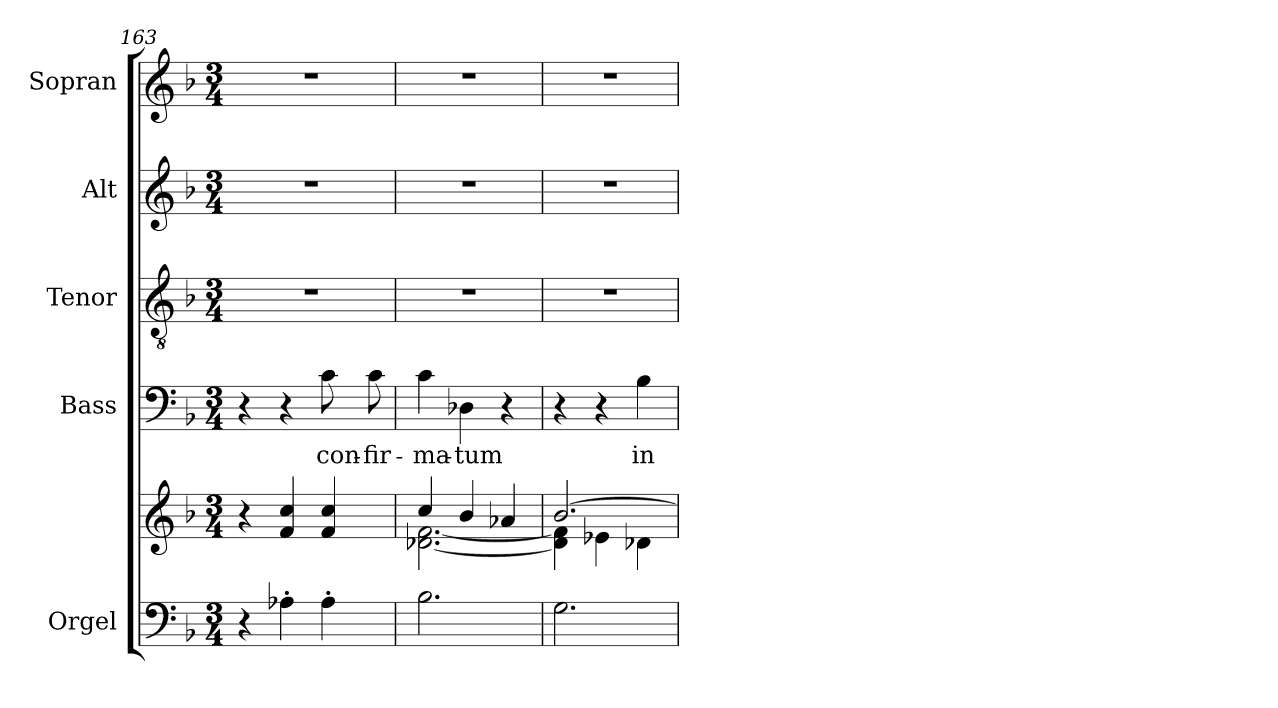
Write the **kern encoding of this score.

**kern	**kern	**kern	**text	**kern	**kern	**kern
*part5	*part5	*part4	*part4	*part3	*part2	*part1
*staff6	*staff5	*staff4	*staff4	*staff3	*staff2	*staff1
*I"Orgel	*	*I"Bass	*	*I"Tenor	*I"Alt	*I"Sopran
*I'Org.	*	*I'B.	*	*I'T.	*I'A.	*I'S.
!!LO:LB:g=z
*clefF4	*clefG2	*clefF4	*	*clefGv2	*clefG2	*clefG2
*k[b-]	*k[b-]	*k[b-]	*	*k[b-]	*k[b-]	*k[b-]
*F:	*F:	*F:	*	*F:	*F:	*F:
*M3/4	*M3/4	*M3/4	*	*M3/4	*M3/4	*M3/4
=163	=163	=163	=163	=163	=163	=163
4r	4r	4r	.	2.r	2.r	2.r
4A-X'>\	4f/ 4cc/	4r	.	.	.	.
!	!	!	!LO:LY:b	!	!	!
4A-'>\	4f/ 4cc/	8c\	con-	.	.	.
!	!	!	!LO:LY:b	!	!	!
.	.	8c\	-fir-	.	.	.
=164	=164	=164	=164	=164	=164	=164
*	*^	*	*	*	*	*
!	!	!	!	!LO:LY:b	!	!	!
2.B-\	4cc/	[<2.d-X\ [<2.f\	4c\	-ma-	2.r	2.r	2.r
!	!	!	!	!LO:LY:b	!	!	!
.	4b-/	.	4D-X\	-tum	.	.	.
.	4a-X/	.	4r	.	.	.	.
=165	=165	=165	=165	=165	=165	=165	=165
2.G\	[>2.b-/	4d-\] 4f\]	4r	.	2.r	2.r	2.r
.	.	4e-X\	4r	.	.	.	.
!	!	!	!	!LO:LY:b	!	!	!
.	.	4d-X\	4B-\	in	.	.	.
*	*v	*v	*	*	*	*	*
=	=	=	=	=	=	=
*-	*-	*-	*-	*-	*-	*-
